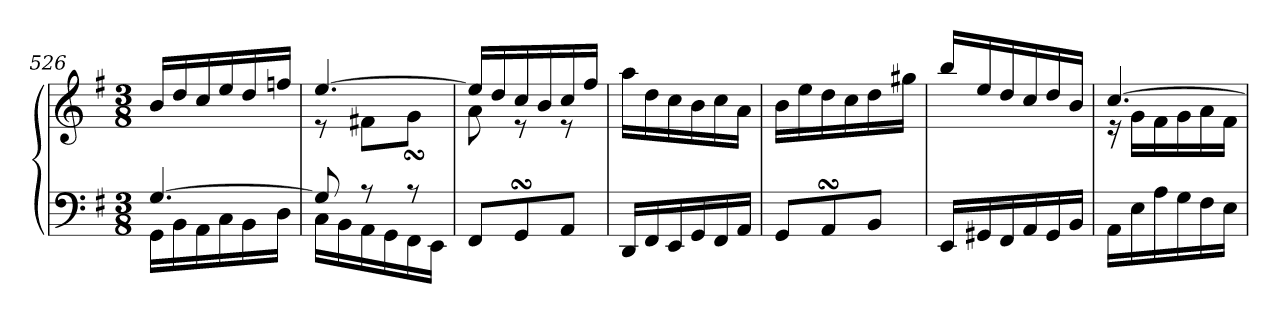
**kern	**kern
*part1	*part1
*staff2	*staff1
*clefF4	*clefG2
*k[f#]	*k[f#]
*G:	*G:
*M3/8	*M3/8
=526	=526
*^	*
[4.G/	16GG\LL	16b/LL
.	16BB\	16dd/
.	16AA\	16cc/
.	16C\	16ee/
.	16BB\	16dd/
.	16D\JJ	16ffn/JJ
=527	=527	=527
*	*	*^
8G/]	16C\LL	[4.ee/	8r
.	16BB\	.	.
8rA	16AA\	.	8f#X\L
.	16GG\	.	.
8rA	16FF#\	.	8gsSSs\J
.	16EE\JJ	.	.
*v	*v	*	*
=528	=528	=528
8FF#/L	16ee/LL]	8a\
.	16dd/	.
8GGsSSs/	16cc/	8r
.	16b/	.
8AA/J	16cc/	8r
.	16ff#/JJ	.
*	*v	*v
=529	=529
16DD/LL	16aa\LL
16FF#/	16dd\
16EE/	16cc\
16GG/	16b\
16FF#/	16cc\
16AA/JJ	16a\JJ
=530	=530
8GG/L	16b\LL
.	16ee\
8AAsSSS/	16dd\
.	16cc\
8BB/J	16dd\
.	16gg#X\JJ
!!LO:LB:g=z
=531	=531
16EE/LL	16bb/LL
16GG#X/	16ee/
16FF#/	16dd/
16AA/	16cc/
16GG#/	16dd/
16BB/JJ	16b/JJ
=532	=532
*	*^
16AA\LL	[4.cc/	16r
16E\	.	16g\LL
16A\	.	16f#\
16G\	.	16g\
16F#\	.	16a\
16E\JJ	.	16f#\JJ
*	*v	*v
=	=
*-	*-
